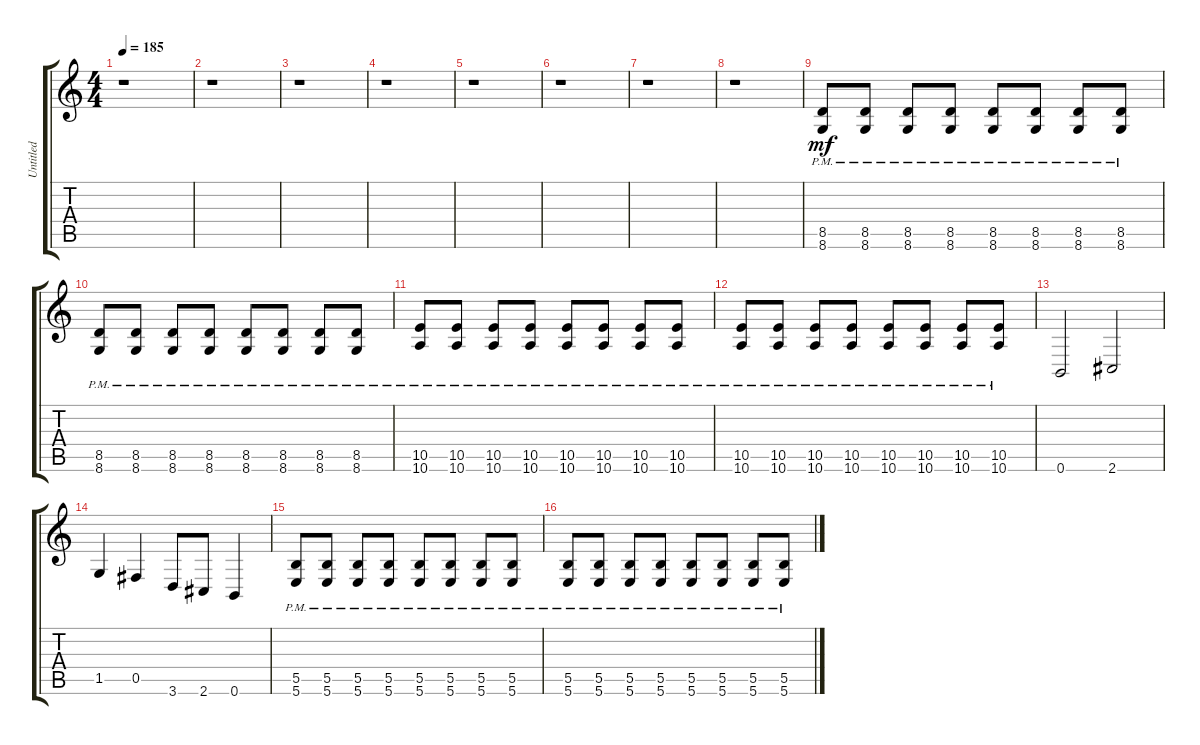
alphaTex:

\track ("Untitled" "Untitled") {instrument distortionguitar}
\staff {score tabs}
\tuning (Db4 Ab3 E3 B2 Gb2 B1) {hide}
\ts (4 4)
\tempo 185
\clef g2
\ks c
r.1{dy mf} |
r.1 |
r.1 |
r.1 |
r.1 |
r.1 |
r.1 |
r.1 |
(8.5{pm} 8.6{pm}).8 (8.5{pm} 8.6{pm}).8 (8.5{pm} 8.6{pm}).8 (8.5{pm} 8.6{pm}).8 (8.5{pm} 8.6{pm}).8 (8.5{pm} 8.6{pm}).8 (8.5{pm} 8.6{pm}).8 (8.5{pm} 8.6{pm}).8 |
(8.5{pm} 8.6{pm}).8 (8.5{pm} 8.6{pm}).8 (8.5{pm} 8.6{pm}).8 (8.5{pm} 8.6{pm}).8 (8.5{pm} 8.6{pm}).8 (8.5{pm} 8.6{pm}).8 (8.5{pm} 8.6{pm}).8 (8.5{pm} 8.6{pm}).8 |
(10.5{pm} 10.6{pm}).8 (10.5{pm} 10.6{pm}).8 (10.5{pm} 10.6{pm}).8 (10.5{pm} 10.6{pm}).8 (10.5{pm} 10.6{pm}).8 (10.5{pm} 10.6{pm}).8 (10.5{pm} 10.6{pm}).8 (10.5{pm} 10.6{pm}).8 |
(10.5{pm} 10.6{pm}).8 (10.5{pm} 10.6{pm}).8 (10.5{pm} 10.6{pm}).8 (10.5{pm} 10.6{pm}).8 (10.5{pm} 10.6{pm}).8 (10.5{pm} 10.6{pm}).8 (10.5{pm} 10.6{pm}).8 (10.5{pm} 10.6{pm}).8 |
0.6.2 2.6.2 |
1.5.4 0.5.4 3.6.8 2.6.8 0.6.4 |
(5.5{pm} 5.6{pm}).8 (5.5{pm} 5.6{pm}).8 (5.5{pm} 5.6{pm}).8 (5.5{pm} 5.6{pm}).8 (5.5{pm} 5.6{pm}).8 (5.5{pm} 5.6{pm}).8 (5.5{pm} 5.6{pm}).8 (5.5{pm} 5.6{pm}).8 |
(5.5{pm} 5.6{pm}).8 (5.5{pm} 5.6{pm}).8 (5.5{pm} 5.6{pm}).8 (5.5{pm} 5.6{pm}).8 (5.5{pm} 5.6{pm}).8 (5.5{pm} 5.6{pm}).8 (5.5{pm} 5.6{pm}).8 (5.5{pm} 5.6{pm}).8
